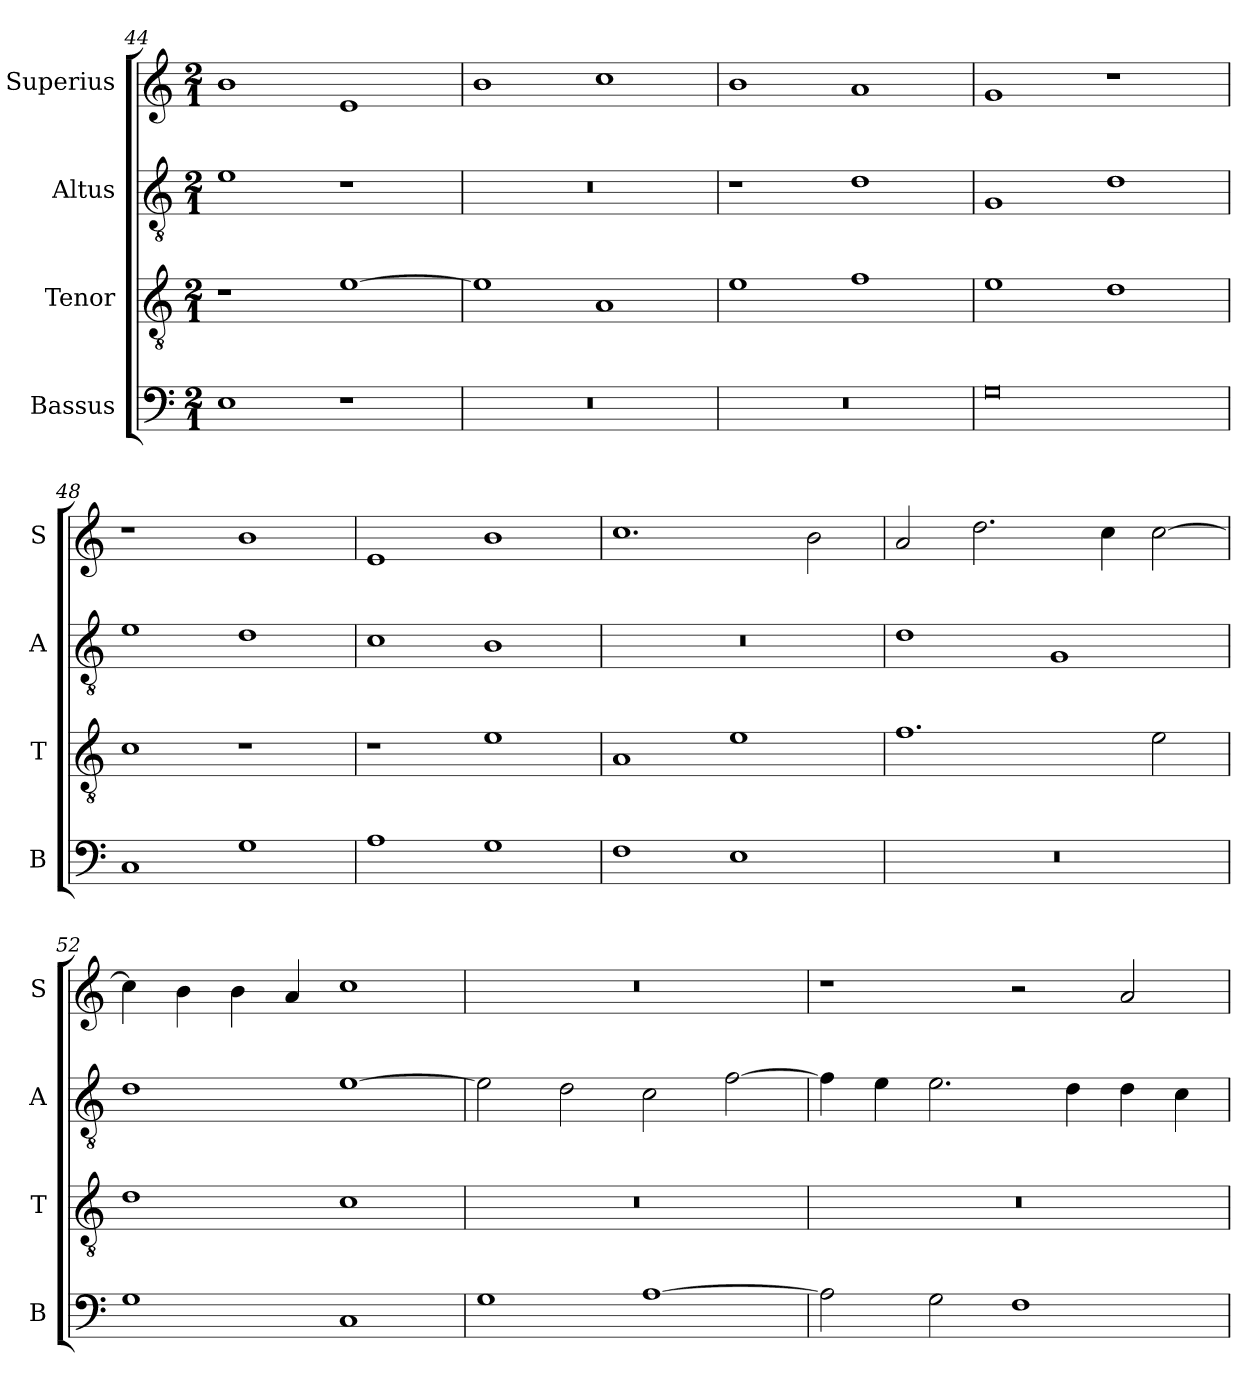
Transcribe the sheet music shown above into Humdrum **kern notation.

**kern	**kern	**kern	**kern
*part4	*part3	*part2	*part1
*staff4	*staff3	*staff2	*staff1
*I"Bassus	*I"Tenor	*I"Altus	*I"Superius
*I'B	*I'T	*I'A	*I'S
*clefF4	*clefGv2	*clefGv2	*clefG2
*k[]	*k[]	*k[]	*k[]
*C:	*C:	*C:	*C:
*M2/1	*M2/1	*M2/1	*M2/1
=44	=44	=44	=44
1E	1r	1e	1b
1r	[1e	1r	1e
=45	=45	=45	=45
0r	1e]	0r	1b
.	1A	.	1cc
=46	=46	=46	=46
0r	1e	1r	1b
.	1f	1d	1a
=47	=47	=47	=47
0G	1e	1G	1g
.	1d	1d	1r
=48	=48	=48	=48
1C	1c	1e	1r
1G	1r	1d	1b
=49	=49	=49	=49
1A	1r	1c	1e
1G	1e	1B	1b
=50	=50	=50	=50
1F	1A	0r	1.cc
1E	1e	.	.
.	.	.	2b
=51	=51	=51	=51
0r	1.f	1d	2a
.	.	.	2.dd
.	.	1G	.
.	.	.	4cc
.	2e	.	[2cc
=52	=52	=52	=52
1G	1d	1d	4cc]
.	.	.	4b
.	.	.	4b
.	.	.	4a
1C	1c	[1e	1cc
=53	=53	=53	=53
1G	0r	2e]	0r
.	.	2d	.
[1A	.	2c	.
.	.	[2f	.
=54	=54	=54	=54
2A]	0r	4f]	1r
.	.	4e	.
2G	.	2.e	.
1F	.	.	2r
.	.	4d	.
.	.	4d	2a
.	.	4c	.
=	=	=	=
*-	*-	*-	*-
